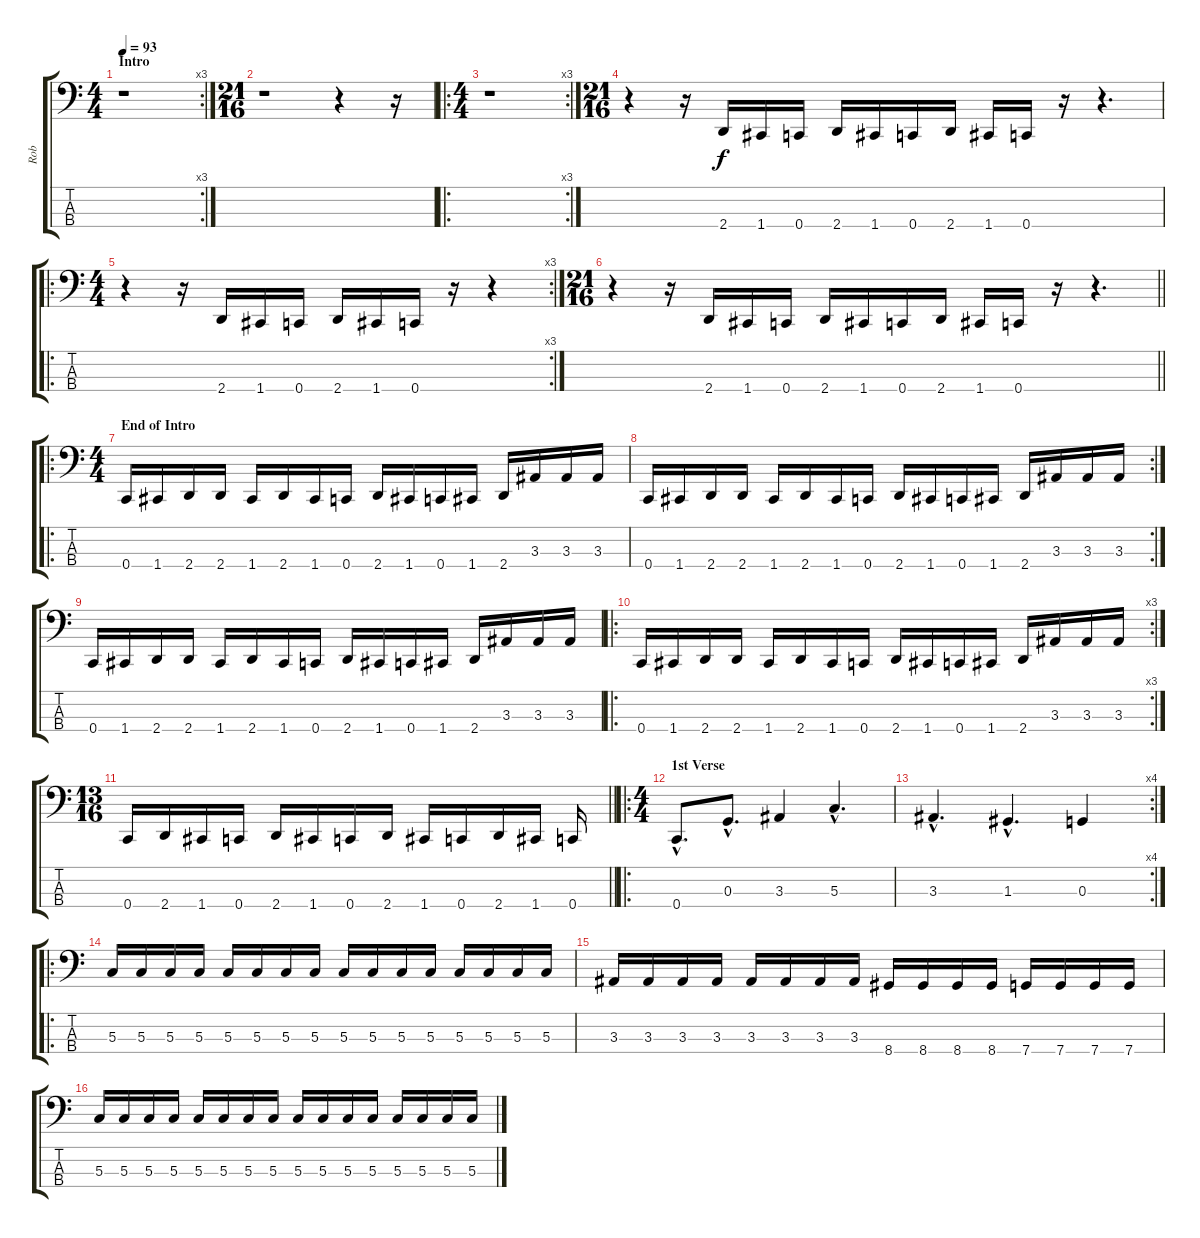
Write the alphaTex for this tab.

\track ("Rob" "Rob") {instrument electricbassfinger}
\staff {score tabs}
\tuning (F2 C2 G1 C1) {hide}
\rc 3
\ts (4 4)
\section ("" "Intro")
\tempo 93
\clef f4
\ks c
r.1{dy f instrument electricbassfinger} |
\ts (21 16)
r.1 r.4 r.16 |
\ro
\rc 3
\ts (4 4)
r.1 |
\ts (21 16)
r.4 r.16 2.4.16 1.4.16 0.4.16 2.4.16 1.4.16 0.4.16 2.4.16 1.4.16 0.4.16 r.16 r.4{d} |
\ro
\rc 3
\ts (4 4)
r.4 r.16 2.4.16 1.4.16 0.4.16 2.4.16 1.4.16 0.4.16 r.16 r.4 |
\ts (21 16)
\barLineRight lightlight
r.4 r.16 2.4.16 1.4.16 0.4.16 2.4.16 1.4.16 0.4.16 2.4.16 1.4.16 0.4.16 r.16 r.4{d} |
\ro
\ts (4 4)
\section ("" "End of Intro")
0.4.16 1.4.16 2.4.16 2.4.16 1.4.16 2.4.16 1.4.16 0.4.16 2.4.16 1.4.16 0.4.16 1.4.16 2.4.16 3.3.16 3.3.16 3.3.16 |
\rc 2
0.4.16 1.4.16 2.4.16 2.4.16 1.4.16 2.4.16 1.4.16 0.4.16 2.4.16 1.4.16 0.4.16 1.4.16 2.4.16 3.3.16 3.3.16 3.3.16 |
0.4.16 1.4.16 2.4.16 2.4.16 1.4.16 2.4.16 1.4.16 0.4.16 2.4.16 1.4.16 0.4.16 1.4.16 2.4.16 3.3.16 3.3.16 3.3.16 |
\ro
\rc 3
0.4.16 1.4.16 2.4.16 2.4.16 1.4.16 2.4.16 1.4.16 0.4.16 2.4.16 1.4.16 0.4.16 1.4.16 2.4.16 3.3.16 3.3.16 3.3.16 |
\ts (13 16)
\barLineRight lightlight
0.4.16 2.4.16 1.4.16 0.4.16 2.4.16 1.4.16 0.4.16 2.4.16 1.4.16 0.4.16 2.4.16 1.4.16 0.4.16 |
\ro
\ts (4 4)
\section ("" "1st Verse")
0.4{hac}.8{d} 0.3{hac}.8{d} 3.3.4 5.3{hac}.4{d} |
\rc 4
3.3{hac}.4{d} 1.3{hac}.4{d} 0.3.4 |
\ro
5.3.16 5.3.16 5.3.16 5.3.16 5.3.16 5.3.16 5.3.16 5.3.16 5.3.16 5.3.16 5.3.16 5.3.16 5.3.16 5.3.16 5.3.16 5.3.16 |
3.3.16 3.3.16 3.3.16 3.3.16 3.3.16 3.3.16 3.3.16 3.3.16 8.4.16 8.4.16 8.4.16 8.4.16 7.4.16 7.4.16 7.4.16 7.4.16 |
5.3.16 5.3.16 5.3.16 5.3.16 5.3.16 5.3.16 5.3.16 5.3.16 5.3.16 5.3.16 5.3.16 5.3.16 5.3.16 5.3.16 5.3.16 5.3.16
